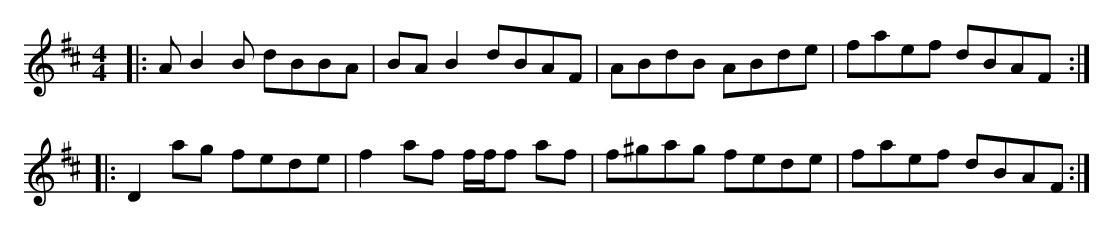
X:1
M:4/4
K:Bmin
|:AB2B dBBA|BAB2 dBAF|ABdB ABde|faef dBAF:|
|:D2ag fede|f2af f/f/f af|f^gag fede|faef dBAF:|
